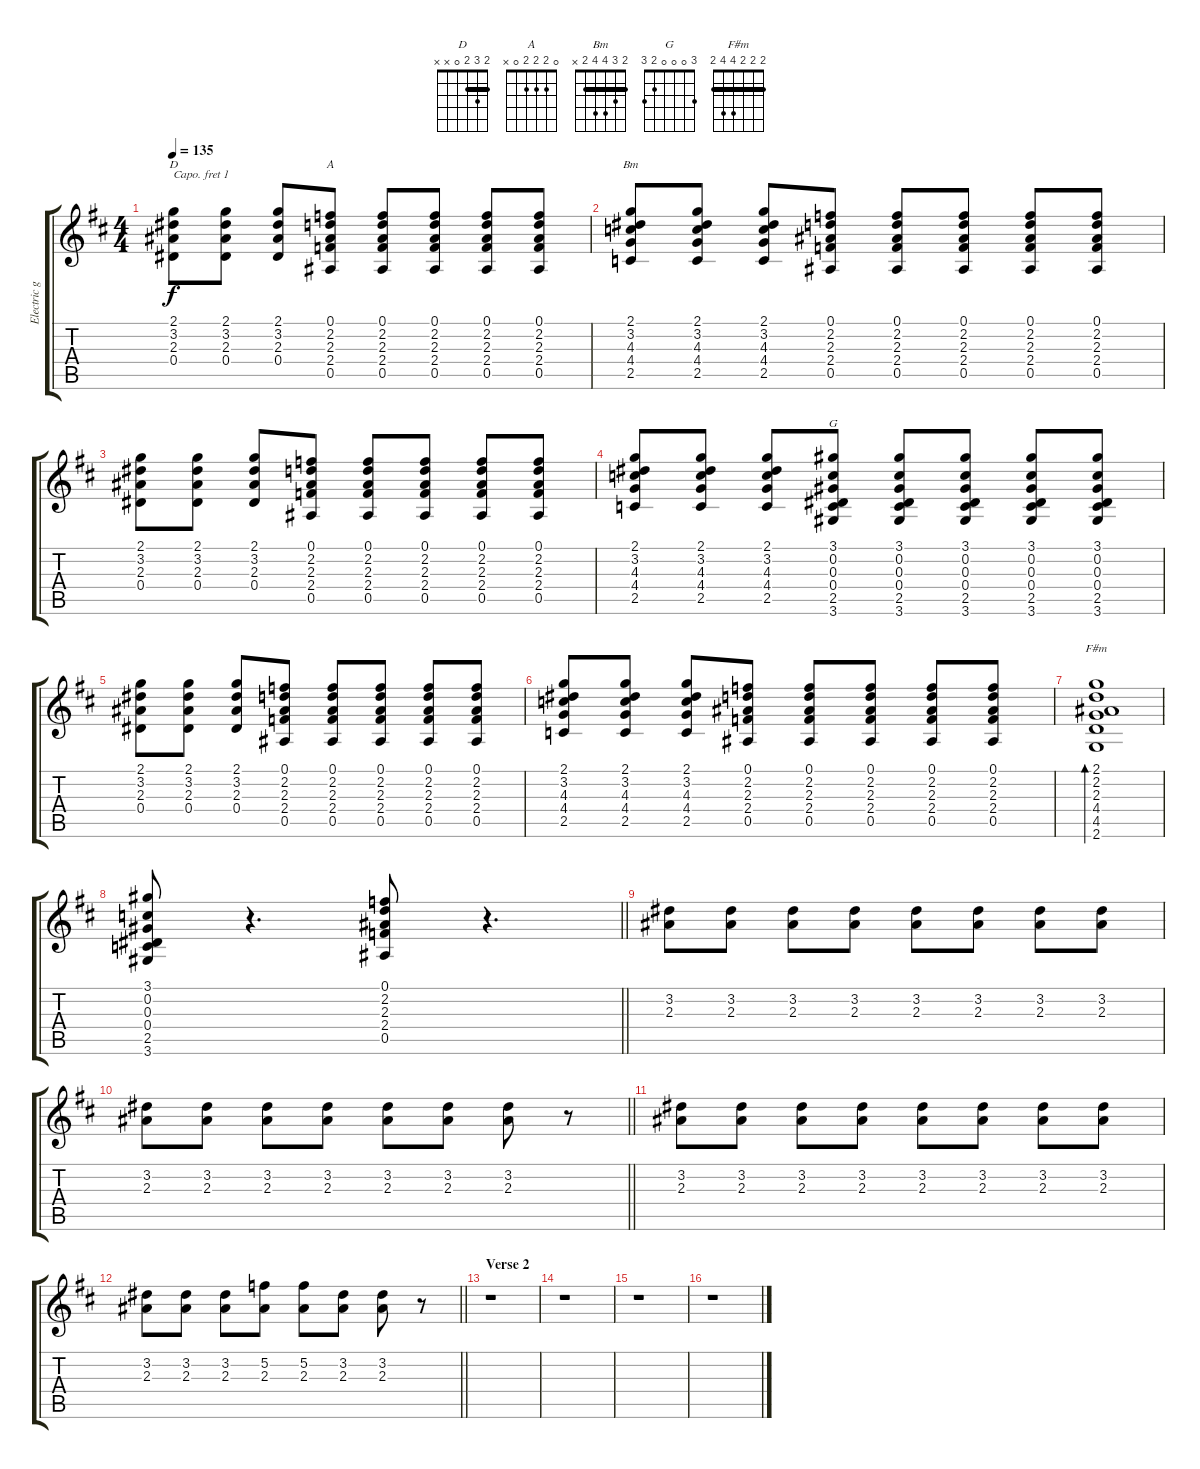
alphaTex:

\track ("Electric guitar 2" "Electric g") {instrument electricguitarclean}
\staff {score tabs}
\capo 1
\tuning (E4 B3 G3 D3 A2 E2) {hide}
\chord ("D" 2 3 2 0 x x) {barre 2}
\chord ("A" 0 2 2 2 0 x)
\chord ("Bm" 2 3 4 4 2 x) {barre 2}
\chord ("G" 3 0 0 0 2 3)
\chord ("F#m" 2 2 2 4 4 2) {barre 2}
\ts (4 4)
\tempo 135
\clef g2
\ks d
(2.1 3.2 2.3 0.4).8{ch "D" dy f} (2.1 3.2 2.3 0.4).8 (2.1 3.2 2.3 0.4).8 (0.1 2.2 2.3 2.4 0.5).8{ch "A"} (0.1 2.2 2.3 2.4 0.5).8 (0.1 2.2 2.3 2.4 0.5).8 (0.1 2.2 2.3 2.4 0.5).8 (0.1 2.2 2.3 2.4 0.5).8 |
(2.1 3.2 4.3 4.4 2.5).8{ch "Bm"} (2.1 3.2 4.3 4.4 2.5).8 (2.1 3.2 4.3 4.4 2.5).8 (0.1 2.2 2.3 2.4 0.5).8 (0.1 2.2 2.3 2.4 0.5).8 (0.1 2.2 2.3 2.4 0.5).8 (0.1 2.2 2.3 2.4 0.5).8 (0.1 2.2 2.3 2.4 0.5).8 |
(2.1 3.2 2.3 0.4).8 (2.1 3.2 2.3 0.4).8 (2.1 3.2 2.3 0.4).8 (0.1 2.2 2.3 2.4 0.5).8 (0.1 2.2 2.3 2.4 0.5).8 (0.1 2.2 2.3 2.4 0.5).8 (0.1 2.2 2.3 2.4 0.5).8 (0.1 2.2 2.3 2.4 0.5).8 |
(2.1 3.2 4.3 4.4 2.5).8 (2.1 3.2 4.3 4.4 2.5).8 (2.1 3.2 4.3 4.4 2.5).8 (3.1 0.2 0.3 0.4 2.5 3.6).8{ch "G"} (3.1 0.2 0.3 0.4 2.5 3.6).8 (3.1 0.2 0.3 0.4 2.5 3.6).8 (3.1 0.2 0.3 0.4 2.5 3.6).8 (3.1 0.2 0.3 0.4 2.5 3.6).8 |
(2.1 3.2 2.3 0.4).8 (2.1 3.2 2.3 0.4).8 (2.1 3.2 2.3 0.4).8 (0.1 2.2 2.3 2.4 0.5).8 (0.1 2.2 2.3 2.4 0.5).8 (0.1 2.2 2.3 2.4 0.5).8 (0.1 2.2 2.3 2.4 0.5).8 (0.1 2.2 2.3 2.4 0.5).8 |
(2.1 3.2 4.3 4.4 2.5).8 (2.1 3.2 4.3 4.4 2.5).8 (2.1 3.2 4.3 4.4 2.5).8 (0.1 2.2 2.3 2.4 0.5).8 (0.1 2.2 2.3 2.4 0.5).8 (0.1 2.2 2.3 2.4 0.5).8 (0.1 2.2 2.3 2.4 0.5).8 (0.1 2.2 2.3 2.4 0.5).8 |
(2.1 2.2 2.3 4.4 4.5 2.6).1{bd 60 ch "F#m"} |
\barLineRight lightlight
(3.1 0.2 0.3 0.4 2.5 3.6).8 r.4{d} (0.1 2.2 2.3 2.4 0.5).8 r.4{d} |
\section ("" "")
(3.2 2.3).8 (3.2 2.3).8 (3.2 2.3).8 (3.2 2.3).8 (3.2 2.3).8 (3.2 2.3).8 (3.2 2.3).8 (3.2 2.3).8 |
\barLineRight lightlight
(3.2 2.3).8 (3.2 2.3).8 (3.2 2.3).8 (3.2 2.3).8 (3.2 2.3).8 (3.2 2.3).8 (3.2 2.3).8 r.8 |
(3.2 2.3).8 (3.2 2.3).8 (3.2 2.3).8 (3.2 2.3).8 (3.2 2.3).8 (3.2 2.3).8 (3.2 2.3).8 (3.2 2.3).8 |
\barLineRight lightlight
(3.2 2.3).8 (3.2 2.3).8 (3.2 2.3).8 (5.2 2.3).8 (5.2 2.3).8 (3.2 2.3).8 (3.2 2.3).8 r.8 |
\section ("" "Verse 2")
r.1 |
r.1 |
r.1 |
r.1
